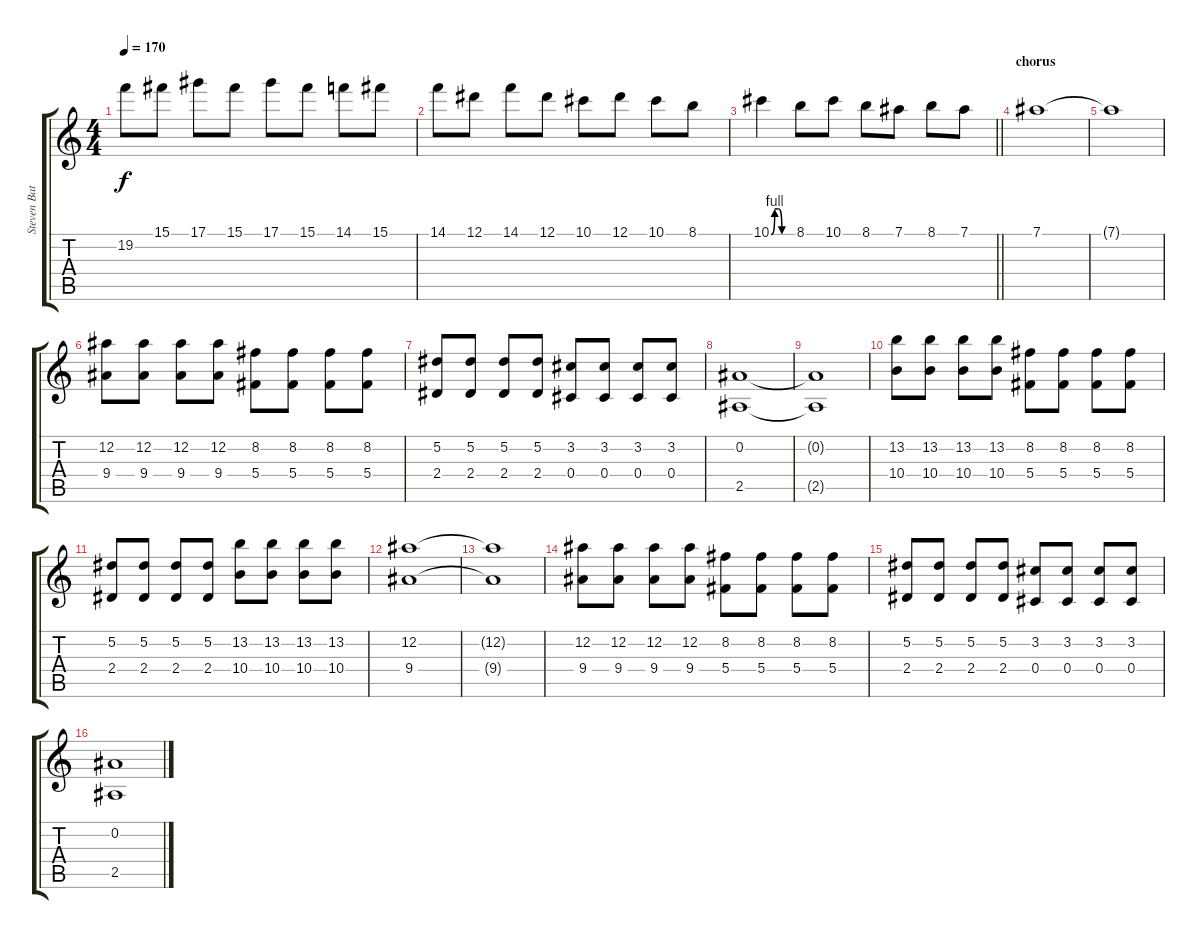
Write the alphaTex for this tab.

\track ("Steven Battelle (Lead)" "Steven Bat") {instrument distortionguitar}
\staff {score tabs}
\tuning (Eb4 Bb3 Gb3 Db3 Ab2 Db2) {hide}
\ts (4 4)
\tempo 170
\clef g2
\ks c
19.2{t}.8{dy f} 15.1.8 17.1.8 15.1.8 17.1.8 15.1.8 14.1.8 15.1.8 |
14.1.8 12.1.8 14.1.8 12.1.8 10.1.8 12.1.8 10.1.8 8.1.8 |
\barLineRight lightlight
10.1{be (custom 0 0 10 4 20 4 30 0 60 0)}.4 8.1.8 10.1.8 8.1.8 7.1.8 8.1.8 7.1.8 |
\section ("" "chorus")
7.1.1 |
7.1{t}.1 |
(12.2 9.4).8 (12.2 9.4).8 (12.2 9.4).8 (12.2 9.4).8 (8.2 5.4).8 (8.2 5.4).8 (8.2 5.4).8 (8.2 5.4).8 |
(5.2 2.4).8 (5.2 2.4).8 (5.2 2.4).8 (5.2 2.4).8 (3.2 0.4).8 (3.2 0.4).8 (3.2 0.4).8 (3.2 0.4).8 |
(0.2 2.5).1 |
(0.2{t} 2.5{t}).1 |
(13.2 10.4).8 (13.2 10.4).8 (13.2 10.4).8 (13.2 10.4).8 (8.2 5.4).8 (8.2 5.4).8 (8.2 5.4).8 (8.2 5.4).8 |
(5.2 2.4).8 (5.2 2.4).8 (5.2 2.4).8 (5.2 2.4).8 (13.2 10.4).8 (13.2 10.4).8 (13.2 10.4).8 (13.2 10.4).8 |
(12.2 9.4).1 |
(12.2{t} 9.4{t}).1 |
(12.2 9.4).8 (12.2 9.4).8 (12.2 9.4).8 (12.2 9.4).8 (8.2 5.4).8 (8.2 5.4).8 (8.2 5.4).8 (8.2 5.4).8 |
(5.2 2.4).8 (5.2 2.4).8 (5.2 2.4).8 (5.2 2.4).8 (3.2 0.4).8 (3.2 0.4).8 (3.2 0.4).8 (3.2 0.4).8 |
(0.2 2.5).1
